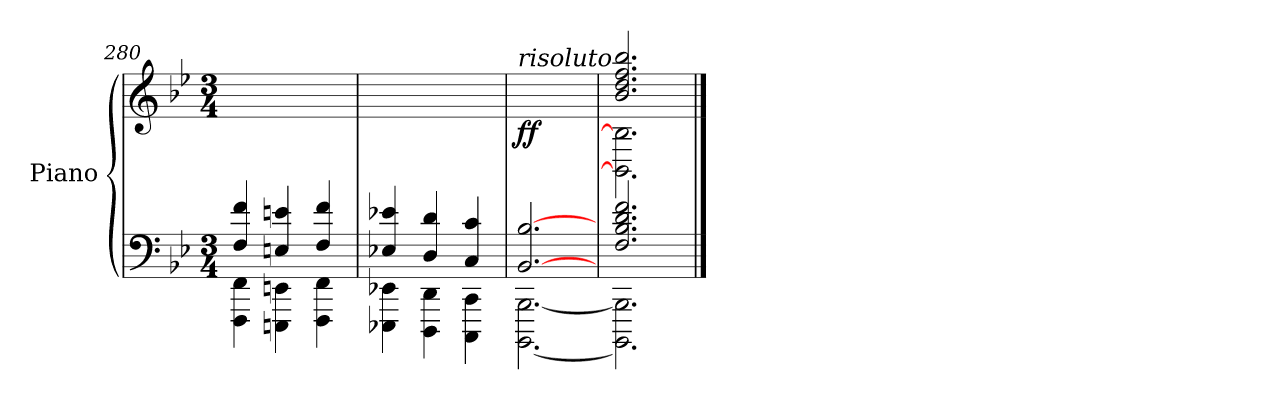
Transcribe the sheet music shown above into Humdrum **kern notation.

**kern	**kern	**dynam
*part1	*part1	*part1
*staff2	*staff1	*staff1/2
*I"Piano	*	*
*I'Pno.	*	*
*clefF4	*clefG2	*
*k[b-e-]	*k[b-e-]	*
*M3/4	*M3/4	*
=280	=280	=280
*^	*	*
4F/ 4f/	4FFF\ 4FF\	2.ryy	.
4En/ 4en/	4EEEn\ 4EEn\	.	.
4F/ 4f/	4FFF\ 4FF\	.	.
=281	=281	=281	=281
4E-X/ 4e-X/	4EEE-X\ 4EE-X\	2.ryy	.
4D/ 4d/	4DDD\ 4DD\	.	.
4C/ 4c/	4CCC\ 4CC\	.	.
=282	=282	=282	=282
!	!	!LO:TX:a:i:t=risoluto	!
!	!	!	!LO:DY:b
(>[2.BB-/ [2.B-/	[2.BBBB-\ [2.BBB-\	2.ryy	ff
=283	=283	=283	=283
*	*	*^	*
2.F/ 2.B-/ 2.d/ 2.f/	2.BBBB-\] 2.BBB-\]	2.b-/ 2.dd/ 2.ff/ 2.bb-/)	2.BB-\] 2.B-\]	.
*v	*v	*	*	*
*	*v	*v	*
==	==	==
*-	*-	*-
